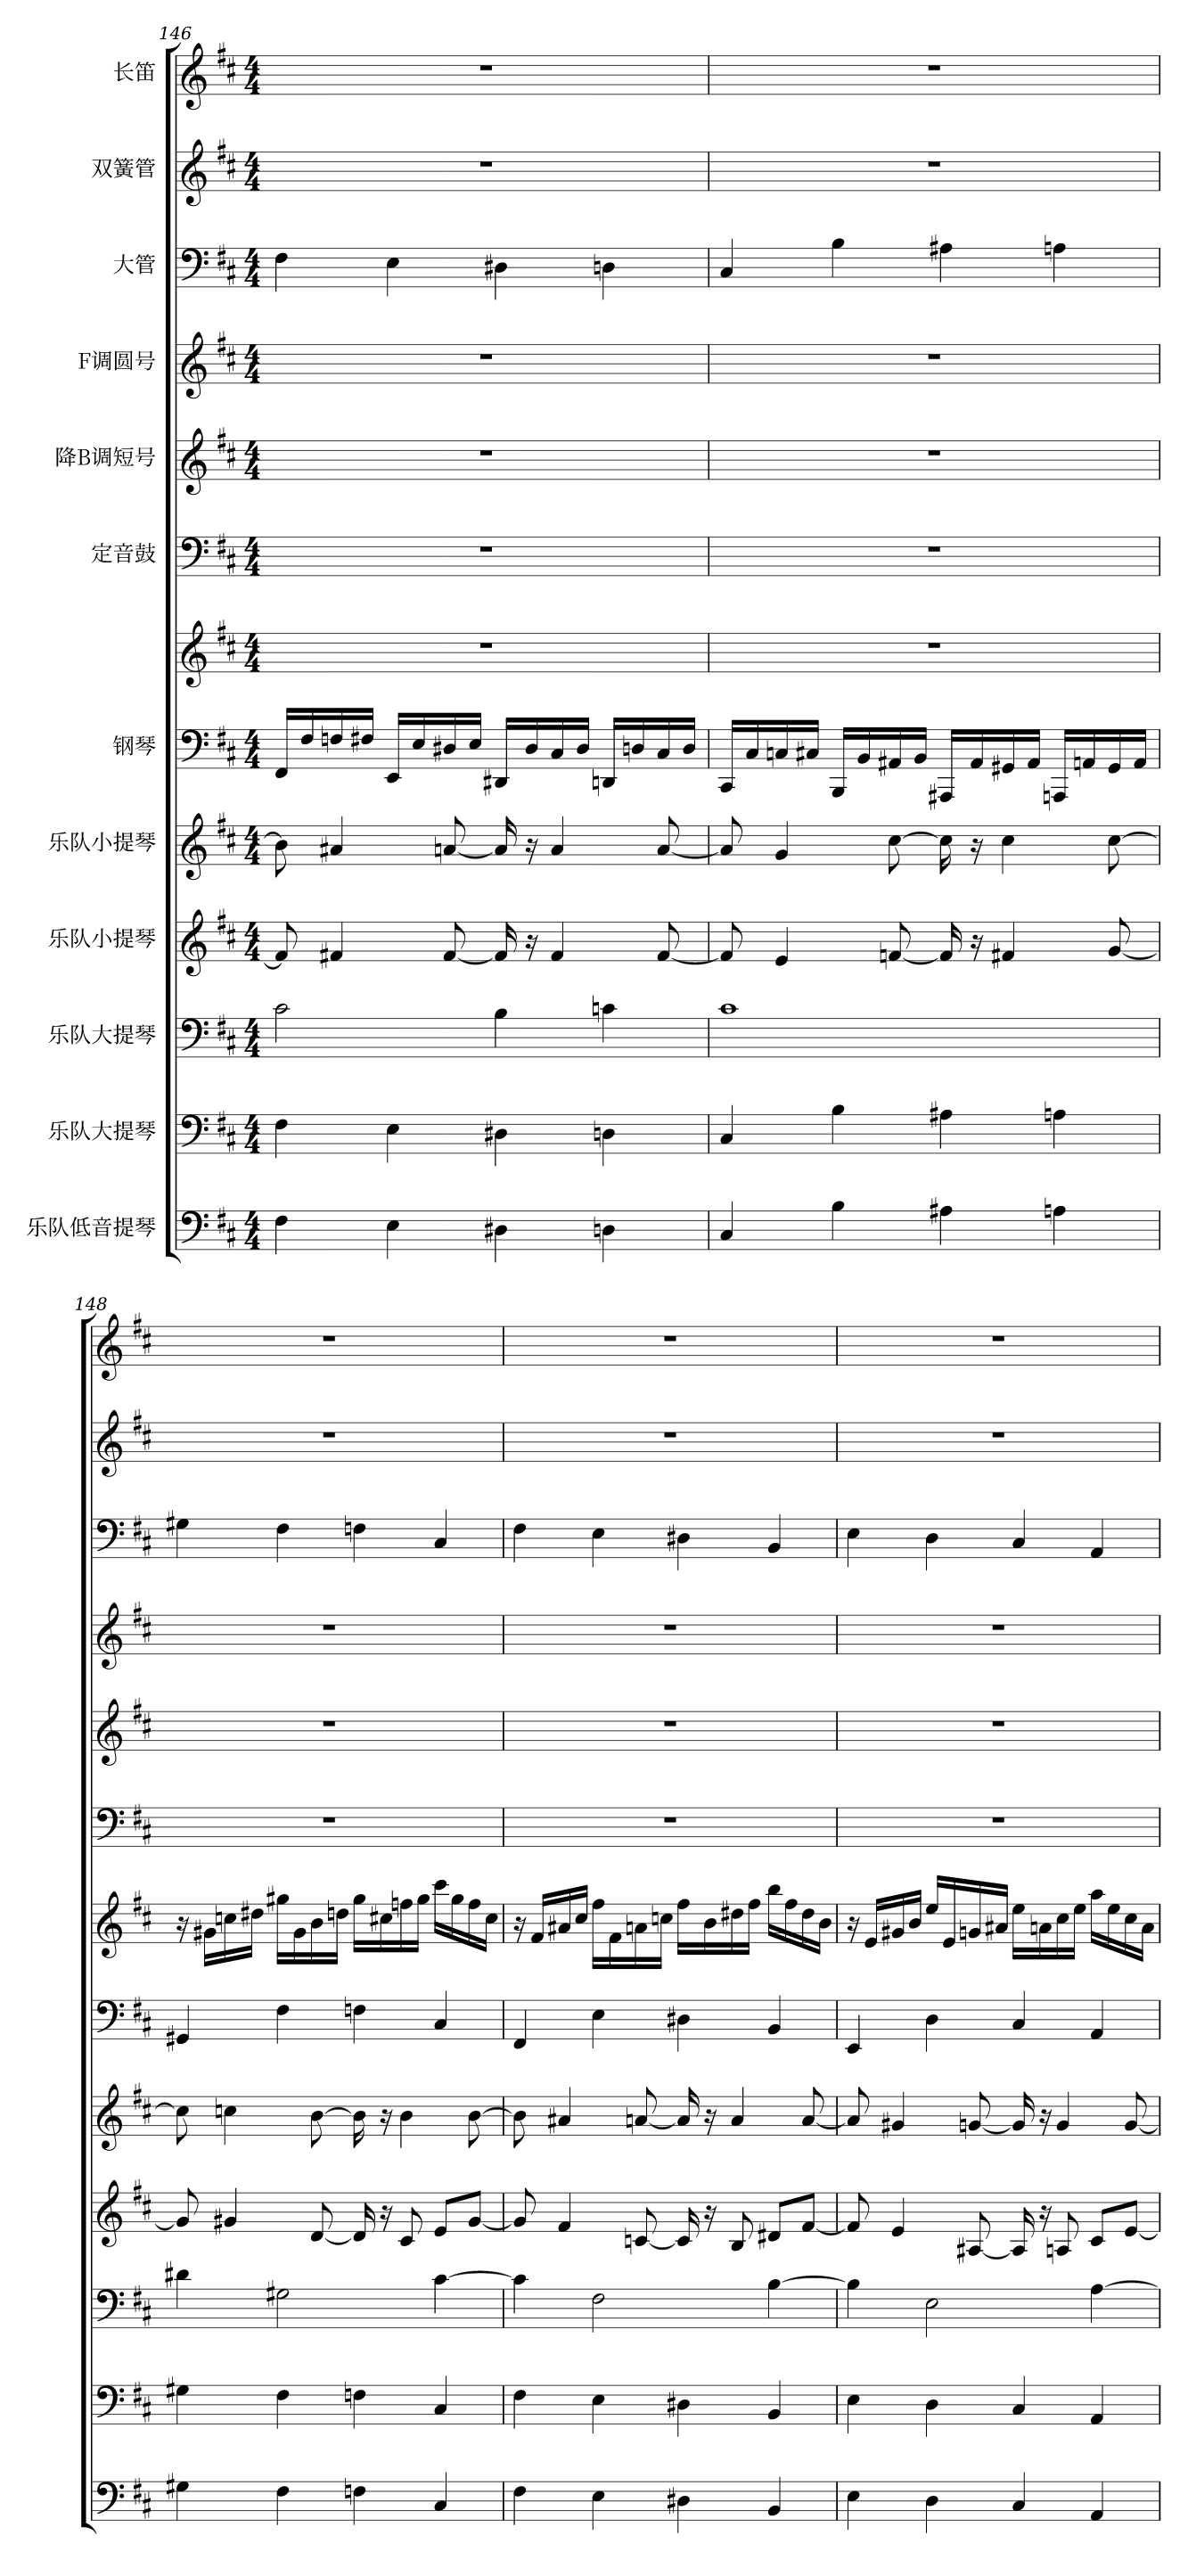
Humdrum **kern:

**kern	**kern	**kern	**kern	**kern	**kern	**kern	**kern	**kern	**kern	**kern	**kern	**kern
*part12	*part11	*part10	*part9	*part8	*part7	*part7	*part6	*part5	*part4	*part3	*part2	*part1
*staff13	*staff12	*staff11	*staff10	*staff9	*staff8	*staff7	*staff6	*staff5	*staff4	*staff3	*staff2	*staff1
*I"乐队低音提琴	*I"乐队大提琴	*I"乐队大提琴	*I"乐队小提琴	*I"乐队小提琴	*I"钢琴	*	*I"定音鼓	*I"降B调短号	*I"F调圆号	*I"大管	*I"双簧管	*I"长笛
*clefF4	*clefF4	*clefF4	*clefG2	*clefG2	*clefF4	*clefG2	*clefF4	*clefG2	*clefG2	*clefF4	*clefG2	*clefG2
*ITrd7c12	*	*	*	*	*	*	*	*ITrd1c2	*ITrd4c7	*	*	*
*k[f#c#]	*k[f#c#]	*k[f#c#]	*k[f#c#]	*k[f#c#]	*k[f#c#]	*k[f#c#]	*k[f#c#]	*k[]	*k[f#]	*k[f#c#]	*k[f#c#]	*k[f#c#]
*M4/4	*M4/4	*M4/4	*M4/4	*M4/4	*M4/4	*M4/4	*M4/4	*M4/4	*M4/4	*M4/4	*M4/4	*M4/4
=146	=146	=146	=146	=146	=146	=146	=146	=146	=146	=146	=146	=146
4FF#\	4F#\	2c#\	8f/]	8b\]	16FF#/LL	1r	1r	1r	1r	4F#\	1r	1r
.	.	.	.	.	16F#/	.	.	.	.	.	.	.
.	.	.	4f#X/	4a#X/	16Fn/	.	.	.	.	.	.	.
.	.	.	.	.	16F#X/JJ	.	.	.	.	.	.	.
4EE\	4E\	.	.	.	16EE/LL	.	.	.	.	4E\	.	.
.	.	.	.	.	16E/	.	.	.	.	.	.	.
.	.	.	[8f#/	[8an/	16D#X/	.	.	.	.	.	.	.
.	.	.	.	.	16E/JJ	.	.	.	.	.	.	.
4DD#X\	4D#X\	4B\	16f#/]	16a/]	16DD#X/LL	.	.	.	.	4D#X\	.	.
.	.	.	16r	16r	16D#/	.	.	.	.	.	.	.
.	.	.	4f#/	4a/	16C#/	.	.	.	.	.	.	.
.	.	.	.	.	16D#/JJ	.	.	.	.	.	.	.
4DDn\	4Dn\	4cn\	.	.	16DDn/LL	.	.	.	.	4Dn\	.	.
.	.	.	.	.	16Dn/	.	.	.	.	.	.	.
.	.	.	[8f#/	[8a/	16C#/	.	.	.	.	.	.	.
.	.	.	.	.	16D/JJ	.	.	.	.	.	.	.
!!LO:PB:g=z
=147	=147	=147	=147	=147	=147	=147	=147	=147	=147	=147	=147	=147
4CC#/	4C#/	1c#	8f#/]	8a/]	16CC#/LL	1r	1r	1r	1r	4C#/	1r	1r
.	.	.	.	.	16C#/	.	.	.	.	.	.	.
.	.	.	4e/	4g/	16Cn/	.	.	.	.	.	.	.
.	.	.	.	.	16C#X/JJ	.	.	.	.	.	.	.
4BB\	4B\	.	.	.	16BBB/LL	.	.	.	.	4B\	.	.
.	.	.	.	.	16BB/	.	.	.	.	.	.	.
.	.	.	[8fn/	[8cc#\	16AA#X/	.	.	.	.	.	.	.
.	.	.	.	.	16BB/JJ	.	.	.	.	.	.	.
4AA#X\	4A#X\	.	16f/]	16cc#\]	16AAA#X/LL	.	.	.	.	4A#X\	.	.
.	.	.	16r	16r	16AA#/	.	.	.	.	.	.	.
.	.	.	4f#X/	4cc#\	16GG#X/	.	.	.	.	.	.	.
.	.	.	.	.	16AA#/JJ	.	.	.	.	.	.	.
4AAn\	4An\	.	.	.	16AAAn/LL	.	.	.	.	4An\	.	.
.	.	.	.	.	16AAn/	.	.	.	.	.	.	.
.	.	.	[8g/	[8cc#\	16GG#/	.	.	.	.	.	.	.
.	.	.	.	.	16AA/JJ	.	.	.	.	.	.	.
!!LO:PB:g=z
=148	=148	=148	=148	=148	=148	=148	=148	=148	=148	=148	=148	=148
4GG#X\	4G#X\	4d#X\	8g/]	8cc#\]	4GG#X/	16r	1r	1r	1r	4G#X\	1r	1r
.	.	.	.	.	.	16g#X\LL	.	.	.	.	.	.
.	.	.	4g#X/	4ccn\	.	16ccn\	.	.	.	.	.	.
.	.	.	.	.	.	16dd#X\JJ	.	.	.	.	.	.
4FF#\	4F#\	2G#X\	.	.	4F#\	16gg#X\LL	.	.	.	4F#\	.	.
.	.	.	.	.	.	16g#\	.	.	.	.	.	.
.	.	.	[8d/	[8b\	.	16b\	.	.	.	.	.	.
.	.	.	.	.	.	16ddn\JJ	.	.	.	.	.	.
4FFn\	4Fn\	.	16d/]	16b\]	4Fn\	16gg#\LL	.	.	.	4Fn\	.	.
.	.	.	16r	16r	.	16cc#X\	.	.	.	.	.	.
.	.	.	8c#/	4b\	.	16ffn\	.	.	.	.	.	.
.	.	.	.	.	.	16gg#\JJ	.	.	.	.	.	.
4CC#/	4C#/	[4c#\	8e/L	.	4C#/	16ccc#\LL	.	.	.	4C#/	.	.
.	.	.	.	.	.	16gg#\	.	.	.	.	.	.
.	.	.	[8g#/J	[8b\	.	16ff\	.	.	.	.	.	.
.	.	.	.	.	.	16cc#\JJ	.	.	.	.	.	.
=149	=149	=149	=149	=149	=149	=149	=149	=149	=149	=149	=149	=149
4FF#\	4F#\	4c#\]	8g#/]	8b\]	4FF#/	16r	1r	1r	1r	4F#\	1r	1r
.	.	.	.	.	.	16f#/LL	.	.	.	.	.	.
.	.	.	4f#/	4a#X/	.	16a#X/	.	.	.	.	.	.
.	.	.	.	.	.	16cc#/JJ	.	.	.	.	.	.
4EE\	4E\	2F#\	.	.	4E\	16ff#\LL	.	.	.	4E\	.	.
.	.	.	.	.	.	16f#\	.	.	.	.	.	.
.	.	.	[8cn/	[8an/	.	16an\	.	.	.	.	.	.
.	.	.	.	.	.	16ccn\JJ	.	.	.	.	.	.
4DD#X\	4D#X\	.	16c/]	16a/]	4D#X\	16ff#\LL	.	.	.	4D#X\	.	.
.	.	.	16r	16r	.	16b\	.	.	.	.	.	.
.	.	.	8B/	4a/	.	16dd#X\	.	.	.	.	.	.
.	.	.	.	.	.	16ff#\JJ	.	.	.	.	.	.
4BBB/	4BB/	[4B\	8d#X/L	.	4BB/	16bb\LL	.	.	.	4BB/	.	.
.	.	.	.	.	.	16ff#\	.	.	.	.	.	.
.	.	.	[8f#/J	[8a/	.	16dd#\	.	.	.	.	.	.
.	.	.	.	.	.	16b\JJ	.	.	.	.	.	.
!!LO:PB:g=z
=150	=150	=150	=150	=150	=150	=150	=150	=150	=150	=150	=150	=150
4EE\	4E\	4B\]	8f#/]	8a/]	4EE/	16r	1r	1r	1r	4E\	1r	1r
.	.	.	.	.	.	16e/LL	.	.	.	.	.	.
.	.	.	4e/	4g#X/	.	16g#X/	.	.	.	.	.	.
.	.	.	.	.	.	16b/JJ	.	.	.	.	.	.
4DD\	4D\	2E\	.	.	4D\	16ee/LL	.	.	.	4D\	.	.
.	.	.	.	.	.	16e/	.	.	.	.	.	.
.	.	.	[8A#X/	[8gn/	.	16gn/	.	.	.	.	.	.
.	.	.	.	.	.	16a#X/JJ	.	.	.	.	.	.
4CC#/	4C#/	.	16A#/]	16g/]	4C#/	16ee\LL	.	.	.	4C#/	.	.
.	.	.	16r	16r	.	16an\	.	.	.	.	.	.
.	.	.	8An/	4g/	.	16cc#\	.	.	.	.	.	.
.	.	.	.	.	.	16ee\JJ	.	.	.	.	.	.
4AAA/	4AA/	[4A\	8c#/L	.	4AA/	16aa\LL	.	.	.	4AA/	.	.
.	.	.	.	.	.	16ee\	.	.	.	.	.	.
.	.	.	[8e/J	[8g/	.	16cc#\	.	.	.	.	.	.
.	.	.	.	.	.	16a\JJ	.	.	.	.	.	.
=	=	=	=	=	=	=	=	=	=	=	=	=
*-	*-	*-	*-	*-	*-	*-	*-	*-	*-	*-	*-	*-
